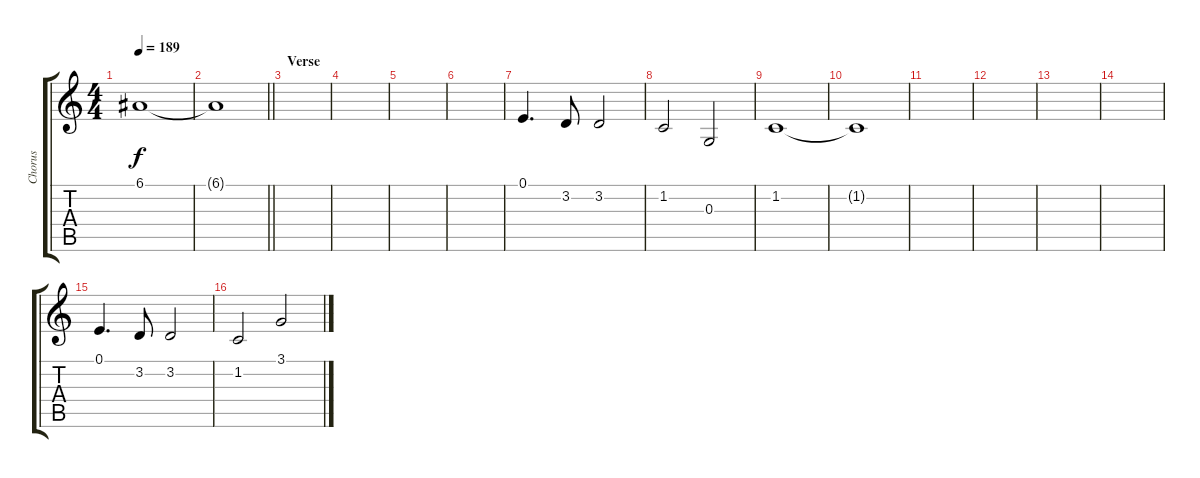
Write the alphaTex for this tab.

\track ("Chorus" "Chorus") {instrument choiraahs}
\staff {score tabs}
\tuning (E4 B3 G3 D3 A2 E2) {hide}
\ts (4 4)
\tempo 189
\clef g2
\ks c
6.1.1{dy f} |
\barLineRight lightlight
6.1{t}.1 |
\section ("" "Verse")
|
|
|
|
0.1.4{d} 3.2.8 3.2.2 |
1.2.2 0.3.2 |
1.2.1 |
1.2{t}.1 |
|
|
|
|
0.1.4{d} 3.2.8 3.2.2 |
1.2.2 3.1.2
